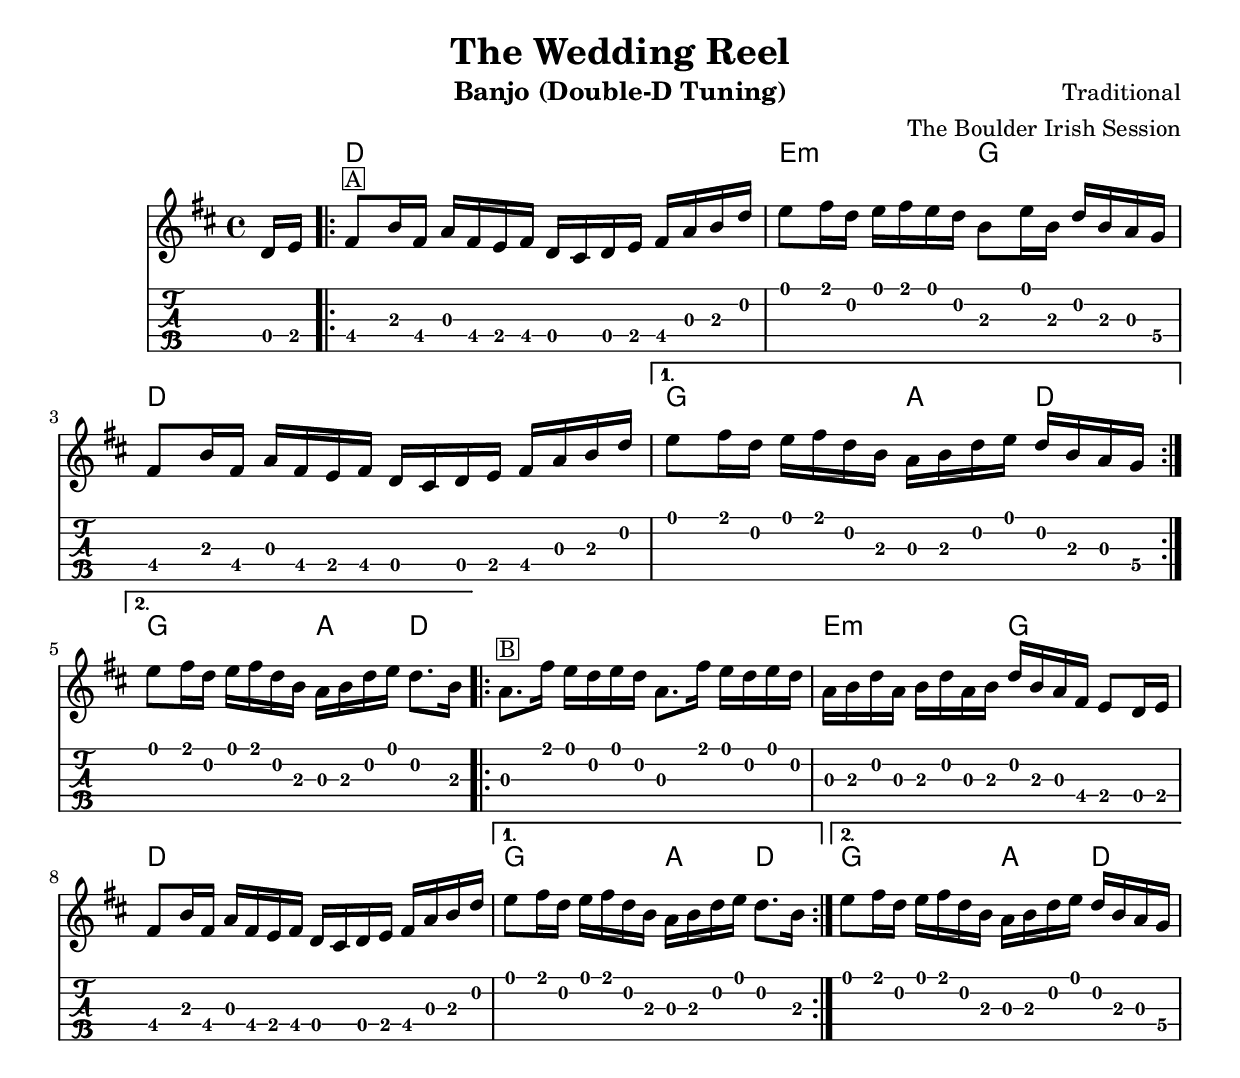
\version "2.18.2"
\language "english"

\version "2.18.2"
\language "english"

theWeddingReelMelodyA = \relative c' {
  \partial 8
  d16 e
  \repeat volta 2 {
    | fs8^\markup {\box A} b16 fs a fs e fs d16 cs d e fs a b d
    | e8 fs16 d e fs e d b8 e16 b d b a g

    | fs8 b16 fs a fs e fs d16 cs d e fs a b d
  }
  \alternative {
    { | e8 fs16 d e fs d b a16 b d e d b a g }
    { | e'8 fs16 d e fs d b a16 b d e d8. b16 }
  }
}

theWeddingReelMelodyB = \relative c'' {
  \repeat volta 2 {
    | a8.^\markup {\box B} fs'16 e d e d a8. fs'16 e d e d
    | a16 b d a b d a b d16 b a fs e8 d16 e

    | fs8 b16 fs a fs e fs d16 cs d e fs a b d
  }
  \alternative {
    { | e8 fs16 d e fs d b a16 b d e d8. b16 }
    { | e8 fs16 d e fs d b a16 b d e d b a g }
  }
}

theWeddingReelMelody = {
  \key d \major
  \time 4/4

  \theWeddingReelMelodyA
  \theWeddingReelMelodyB
}

theWeddingReelChordsPart = \chordmode {
  \repeat volta 2 {
    | d2 d2
    | e2:min g2
    | d2 d2

  }
  \alternative {
    { | g2 a4 d4 }
    { | g2 a4 d4 }
  }
}


theWeddingReelChords = {
  s8
  \theWeddingReelChordsPart
  \theWeddingReelChordsPart
}

\version "2.18.2"
\language "english"

%% Clawhammer banjo tunings. Double-D is just Double-C capoed up one position.

banjo-double-c-tuning = \stringTuning <g c g c' d'>
banjo-double-d-tuning = \stringTuning <a d a d' e'>


\book {
  \header {
    title = "The Wedding Reel"
    instrument = "Banjo (Double-D Tuning)"
    composer = "Traditional"
    arranger = "The Boulder Irish Session"
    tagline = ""
  }

  \score {
    <<
      \new ChordNames {
        \set chordChanges = ##t
        \theWeddingReelChords
      }
      \new Staff {
        \clef treble
        \theWeddingReelMelody
      }
      \new TabStaff \with {
        stringTunings = #banjo-double-d-tuning
      } {
        \transpose c c, \theWeddingReelMelody
      }
    >>
    \layout {}
  }
}
